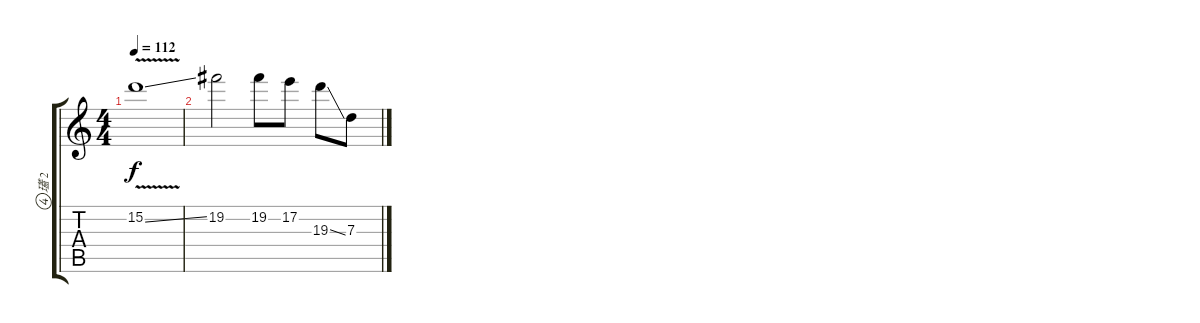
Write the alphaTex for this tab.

\track ("瓂 2" "瓂 2") {instrument acousticguitarnylon}
\staff {score tabs}
\tuning (E4 B3 G3 D3 A2 E2) {hide}
\ts (4 4)
\tempo 112
\clef g2
\ks c
15.2{v ss}.1{dy f} |
19.2.2 19.2.8 17.2.8 19.3{ss}.8 7.3.8
